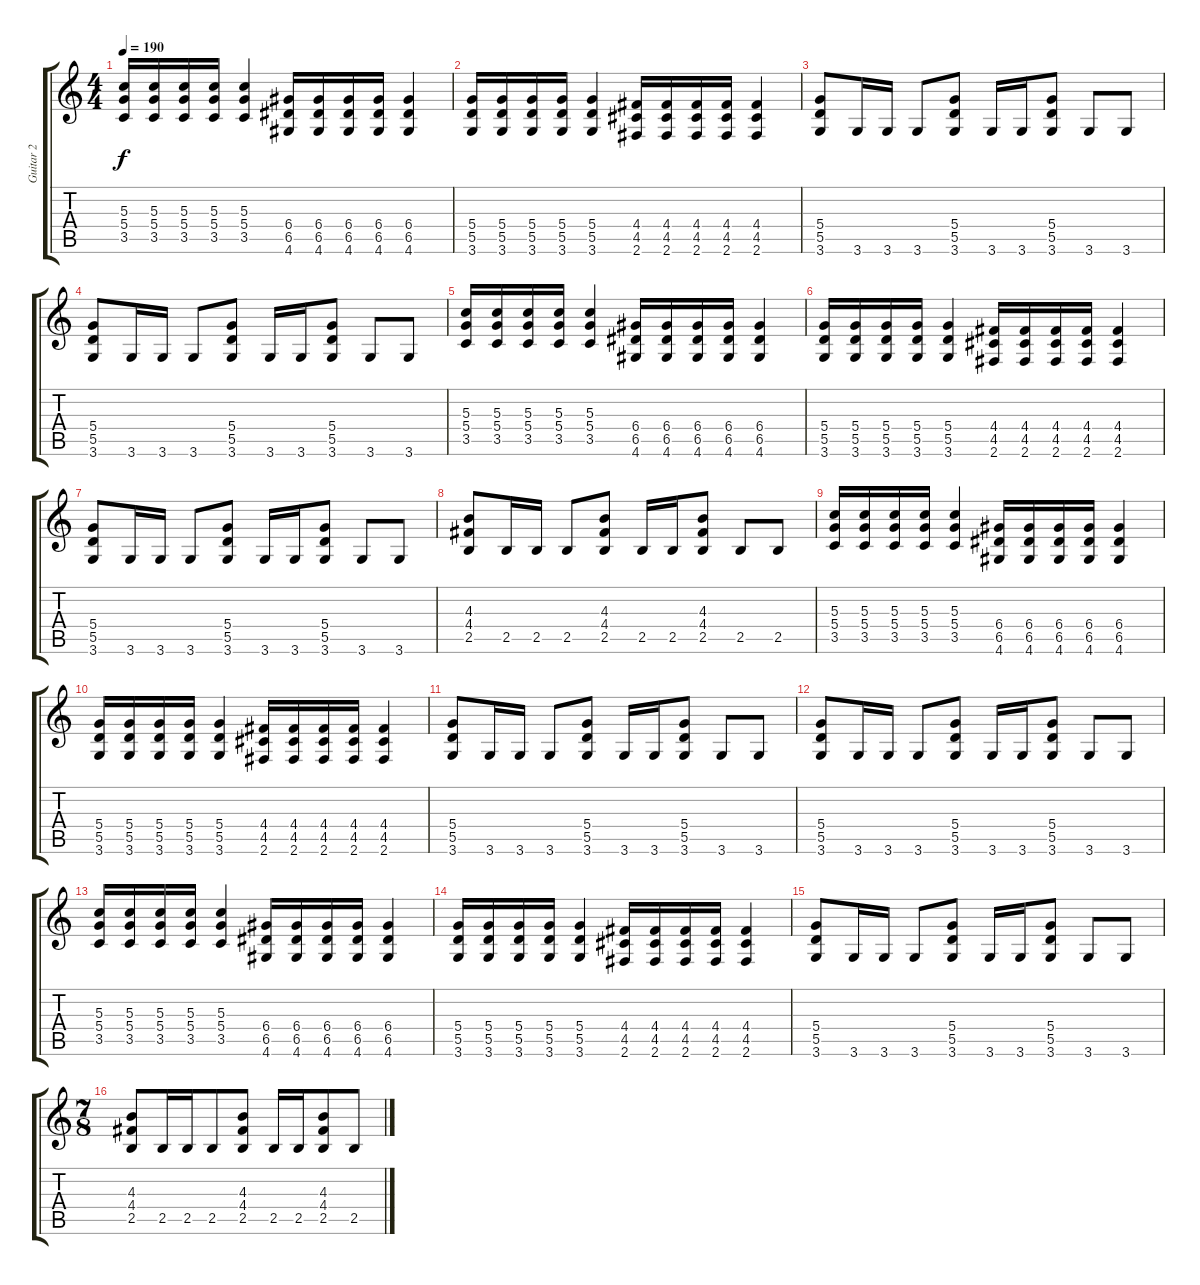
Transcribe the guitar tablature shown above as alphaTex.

\track ("Guitar 2" "Guitar 2") {instrument distortionguitar}
\staff {score tabs}
\tuning (E4 B3 G3 D3 A2 E2) {hide}
\ts (4 4)
\tempo 190
\clef g2
\ks c
(5.3 5.4 3.5).16{dy f} (5.3 5.4 3.5).16 (5.3 5.4 3.5).16 (5.3 5.4 3.5).16 (5.3 5.4 3.5).4 (6.4 6.5 4.6).16 (6.4 6.5 4.6).16 (6.4 6.5 4.6).16 (6.4 6.5 4.6).16 (6.4 6.5 4.6).4 |
(5.4 5.5 3.6).16 (5.4 5.5 3.6).16 (5.4 5.5 3.6).16 (5.4 5.5 3.6).16 (5.4 5.5 3.6).4 (4.4 4.5 2.6).16 (4.4 4.5 2.6).16 (4.4 4.5 2.6).16 (4.4 4.5 2.6).16 (4.4 4.5 2.6).4 |
(5.4 5.5 3.6).8 3.6.16 3.6.16 3.6.8 (5.4 5.5 3.6).8 3.6.16 3.6.16 (5.4 5.5 3.6).8 3.6.8 3.6.8 |
(5.4 5.5 3.6).8 3.6.16 3.6.16 3.6.8 (5.4 5.5 3.6).8 3.6.16 3.6.16 (5.4 5.5 3.6).8 3.6.8 3.6.8 |
(5.3 5.4 3.5).16 (5.3 5.4 3.5).16 (5.3 5.4 3.5).16 (5.3 5.4 3.5).16 (5.3 5.4 3.5).4 (6.4 6.5 4.6).16 (6.4 6.5 4.6).16 (6.4 6.5 4.6).16 (6.4 6.5 4.6).16 (6.4 6.5 4.6).4 |
(5.4 5.5 3.6).16 (5.4 5.5 3.6).16 (5.4 5.5 3.6).16 (5.4 5.5 3.6).16 (5.4 5.5 3.6).4 (4.4 4.5 2.6).16 (4.4 4.5 2.6).16 (4.4 4.5 2.6).16 (4.4 4.5 2.6).16 (4.4 4.5 2.6).4 |
(5.4 5.5 3.6).8 3.6.16 3.6.16 3.6.8 (5.4 5.5 3.6).8 3.6.16 3.6.16 (5.4 5.5 3.6).8 3.6.8 3.6.8 |
(4.3 4.4 2.5).8 2.5.16 2.5.16 2.5.8 (4.3 4.4 2.5).8 2.5.16 2.5.16 (4.3 4.4 2.5).8 2.5.8 2.5.8 |
(5.3 5.4 3.5).16 (5.3 5.4 3.5).16 (5.3 5.4 3.5).16 (5.3 5.4 3.5).16 (5.3 5.4 3.5).4 (6.4 6.5 4.6).16 (6.4 6.5 4.6).16 (6.4 6.5 4.6).16 (6.4 6.5 4.6).16 (6.4 6.5 4.6).4 |
(5.4 5.5 3.6).16 (5.4 5.5 3.6).16 (5.4 5.5 3.6).16 (5.4 5.5 3.6).16 (5.4 5.5 3.6).4 (4.4 4.5 2.6).16 (4.4 4.5 2.6).16 (4.4 4.5 2.6).16 (4.4 4.5 2.6).16 (4.4 4.5 2.6).4 |
(5.4 5.5 3.6).8 3.6.16 3.6.16 3.6.8 (5.4 5.5 3.6).8 3.6.16 3.6.16 (5.4 5.5 3.6).8 3.6.8 3.6.8 |
(5.4 5.5 3.6).8 3.6.16 3.6.16 3.6.8 (5.4 5.5 3.6).8 3.6.16 3.6.16 (5.4 5.5 3.6).8 3.6.8 3.6.8 |
(5.3 5.4 3.5).16 (5.3 5.4 3.5).16 (5.3 5.4 3.5).16 (5.3 5.4 3.5).16 (5.3 5.4 3.5).4 (6.4 6.5 4.6).16 (6.4 6.5 4.6).16 (6.4 6.5 4.6).16 (6.4 6.5 4.6).16 (6.4 6.5 4.6).4 |
(5.4 5.5 3.6).16 (5.4 5.5 3.6).16 (5.4 5.5 3.6).16 (5.4 5.5 3.6).16 (5.4 5.5 3.6).4 (4.4 4.5 2.6).16 (4.4 4.5 2.6).16 (4.4 4.5 2.6).16 (4.4 4.5 2.6).16 (4.4 4.5 2.6).4 |
(5.4 5.5 3.6).8 3.6.16 3.6.16 3.6.8 (5.4 5.5 3.6).8 3.6.16 3.6.16 (5.4 5.5 3.6).8 3.6.8 3.6.8 |
\ts (7 8)
(4.3 4.4 2.5).8 2.5.16 2.5.16 2.5.8 (4.3 4.4 2.5).8 2.5.16 2.5.16 (4.3 4.4 2.5).8 2.5.8
